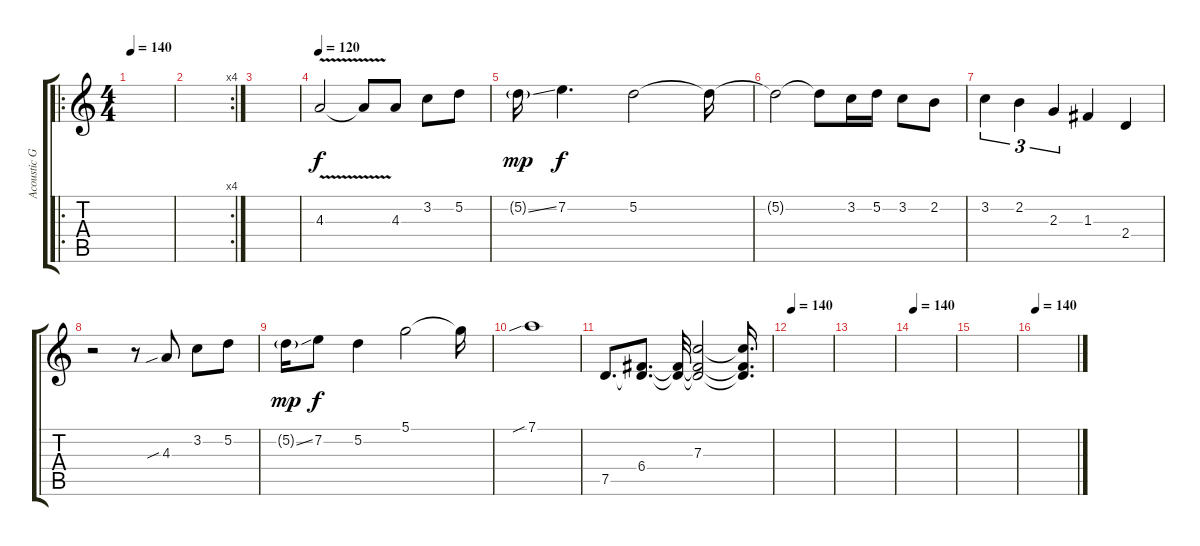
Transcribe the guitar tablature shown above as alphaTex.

\track ("Acoustic Guitar" "Acoustic G") {instrument acousticguitarsteel}
\staff {score tabs}
\tuning (D4 A3 F3 C3 G2 D2) {hide}
\ro
\ts (4 4)
\tempo 140
\clef g2
\ks c
|
\rc 4
|
|
\tempo 120
4.3{v}.2 4.3{t}.8 4.3.8 3.2.8 5.2.8 |
5.2{ss g}.16{dy mp} 7.2.4{d dy f} 5.2.2 5.2{t}.16 |
5.2{t}.2 5.2{t}.8 3.2.16 5.2.16 3.2.8 2.2.8 |
3.2.4{tu (3 2)} 2.2.4{tu (3 2)} 2.3.4{tu (3 2)} 1.3.4 2.4.4 |
r.2 r.8 4.3{sib}.8 3.2.8 5.2.8 |
5.2{ss g}.16{dy mp} 7.2.8{dy f} 5.2.4 5.1.2 5.1{t}.16 |
7.1{sib}.1 |
7.5.8{d} (6.4 7.5{t}).8{d} (6.4{t} 7.5{t}).32 (7.3 6.4{t} 7.5{t}).2 (7.3{t} 6.4{t} 7.5{t}).16{d} |
\tempo 140
|
|
\tempo 140
|
|
\tempo 140
